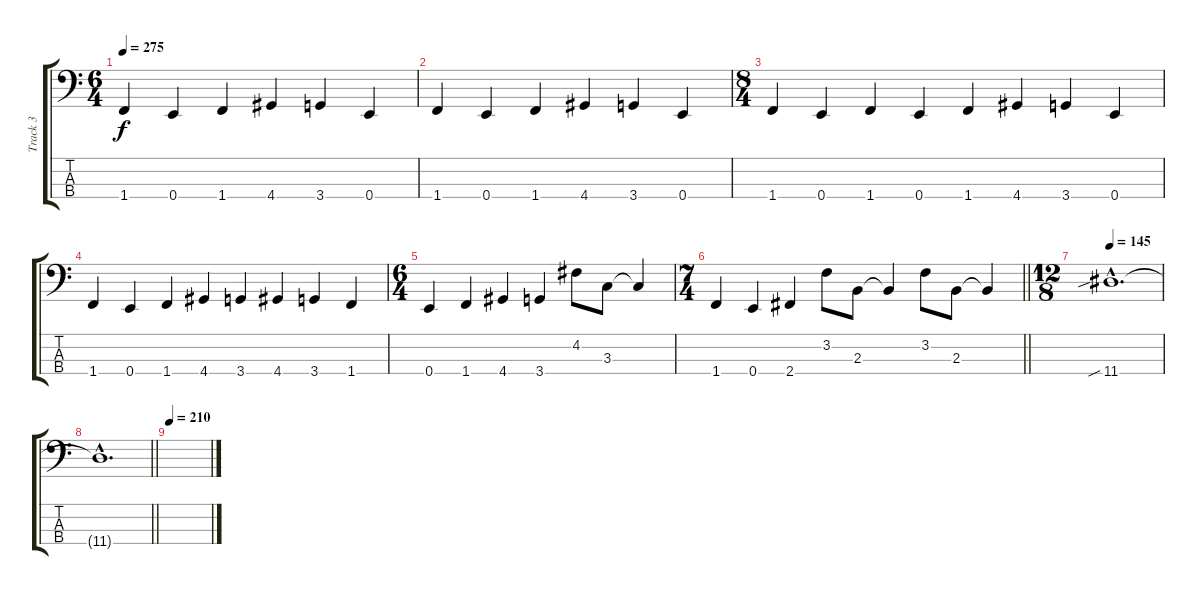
\track ("Track 3" "Track 3") {instrument slapbass2}
\staff {score tabs}
\tuning (G2 D2 A1 E1) {hide}
\ts (6 4)
\tempo 275
\clef f4
\ks c
1.4.4{dy f} 0.4.4 1.4.4 4.4.4 3.4.4 0.4.4 |
1.4.4 0.4.4 1.4.4 4.4.4 3.4.4 0.4.4 |
\ts (8 4)
1.4.4 0.4.4 1.4.4 0.4.4 1.4.4 4.4.4 3.4.4 0.4.4 |
1.4.4 0.4.4 1.4.4 4.4.4 3.4.4 4.4.4 3.4.4 1.4.4 |
\ts (6 4)
0.4.4 1.4.4 4.4.4 3.4.4 4.2.8 3.3.8 3.3{t}.4 |
\ts (7 4)
\barLineRight lightlight
1.4.4 0.4.4 2.4.4 3.2.8 2.3.8 2.3{t}.4 3.2.8 2.3.8 2.3{t}.4 |
\ts (12 8)
\tempo 145
11.4{sib hac}.1{d} |
\barLineRight lightlight
11.4{hac t}.1{d} |
\tempo 210
